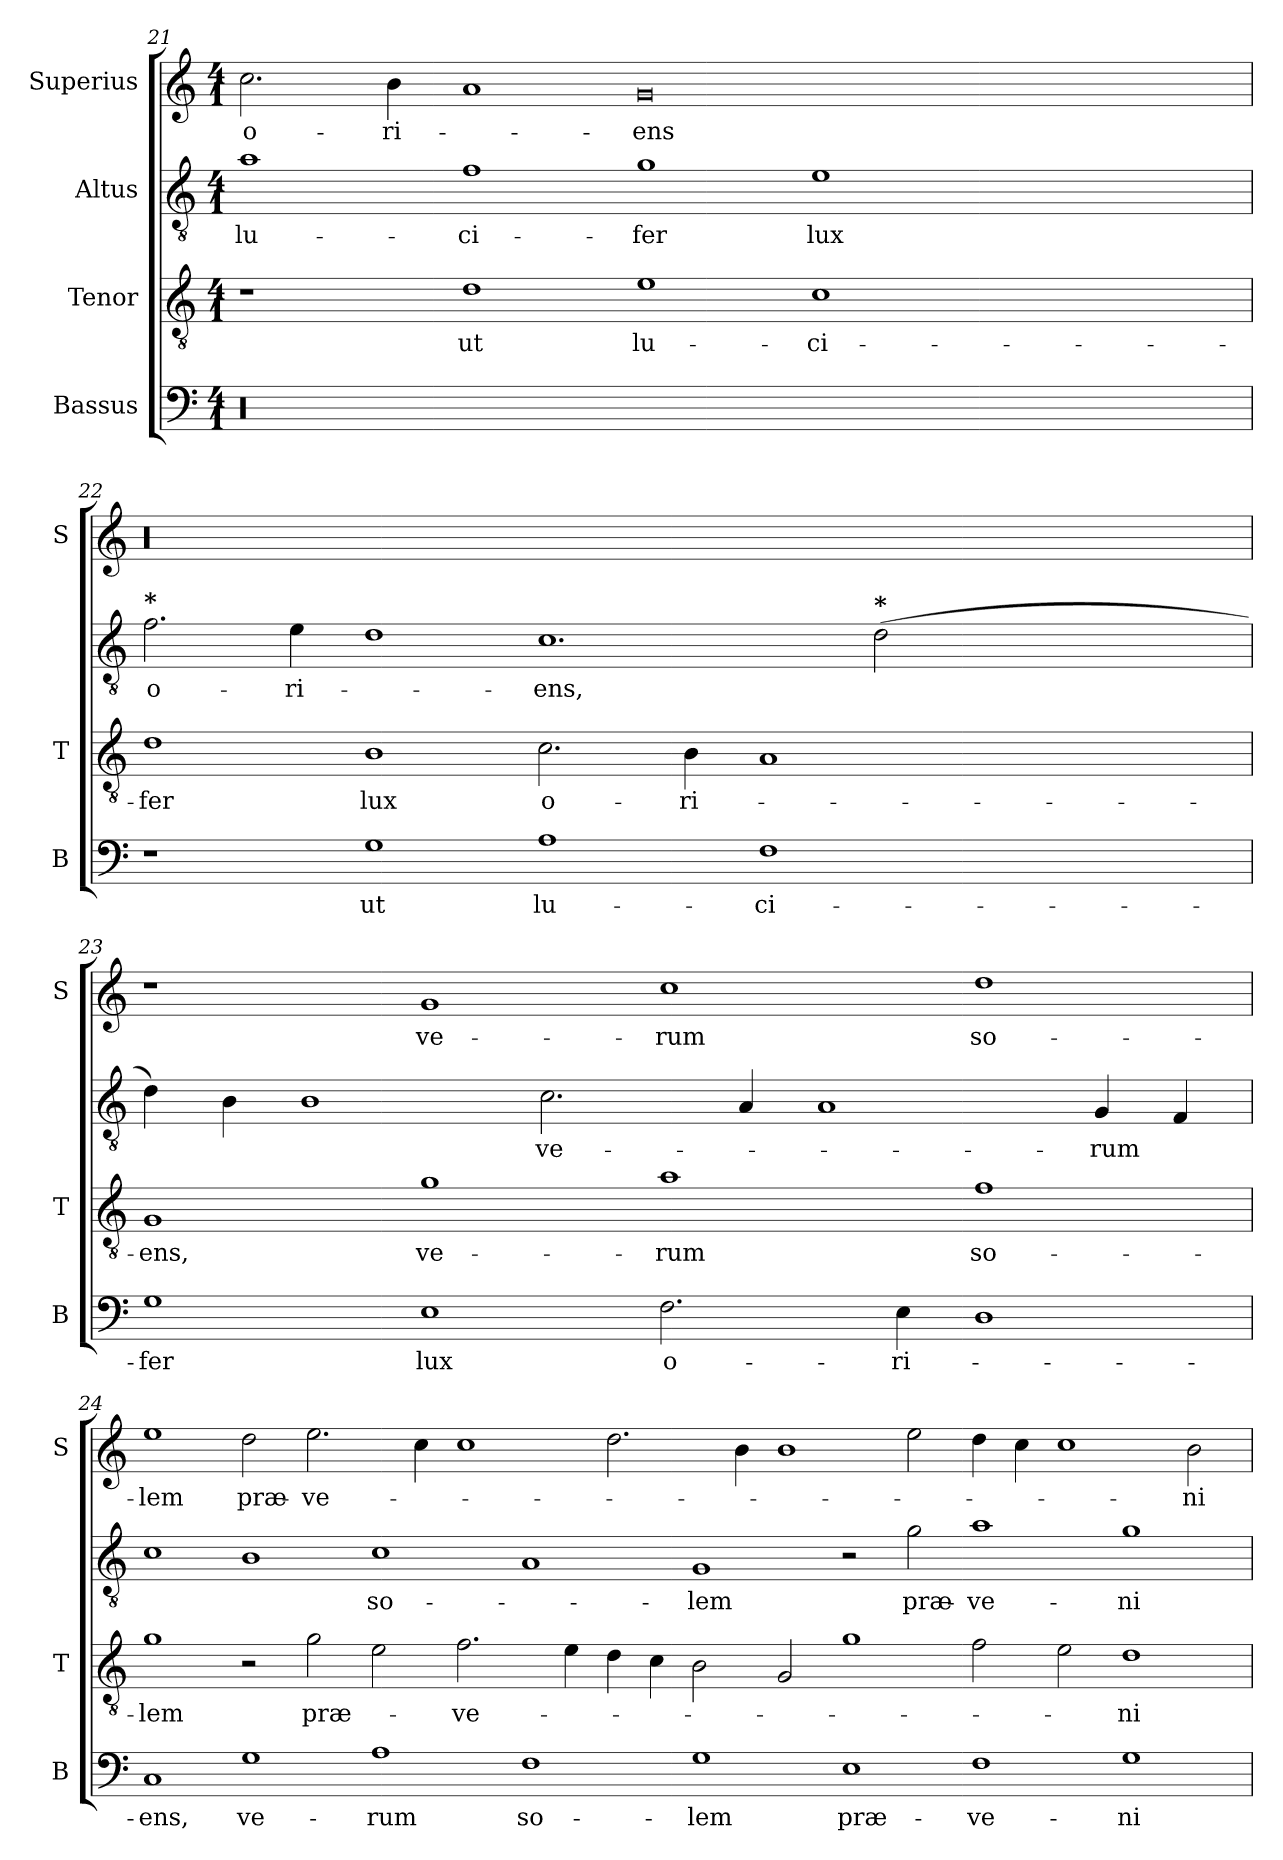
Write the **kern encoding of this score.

**kern	**text	**kern	**text	**kern	**text	**kern	**text
*part4	*part4	*part3	*part3	*part2	*part2	*part1	*part1
*staff4	*staff4	*staff3	*staff3	*staff2	*staff2	*staff1	*staff1
*I"Bassus	*	*I"Tenor	*	*I"Altus	*	*I"Superius	*
*I'B	*	*I'T	*	*	*	*I'S	*
*clefF4	*	*clefGv2	*	*clefGv2	*	*clefG2	*
*	*	*ITrd7c12	*	*ITrd7c12	*	*	*
*k[]	*	*k[]	*	*k[]	*	*k[]	*
*C:	*	*C:	*	*C:	*	*C:	*
*M4/1	*	*M4/1	*	*M4/1	*	*M4/1	*
=21	=21	=21	=21	=21	=21	=21	=21
!	!	!	!	!	!LO:LY:b	!	!LO:LY:b
00r	.	1r	.	1A	lu-	2.cc\	o-
!	!	!	!	!	!	!	!LO:LY:b
.	.	.	.	.	.	4b\	-ri-
!	!	!	!LO:LY:b	!	!LO:LY:b	!	!
.	.	1D	ut	1F	-ci-	1a	.
!	!	!	!LO:LY:b	!	!LO:LY:b	!	!LO:LY:b
.	.	1E	lu-	1G	-fer	0g	-ens
!	!	!	!LO:LY:b	!	!LO:LY:b	!	!
.	.	1C	-ci-	1E	lux	.	.
0ryy	.	0ryy	.	0ryy	.	0ryy	.
=22	=22	=22	=22	=22	=22	=22	=22
!	!	!	!	!LO:TX:a:B:t=*	!	!	!
!	!	!	!LO:LY:b	!	!LO:LY:b	!	!
1r	.	1D	-fer	2.F\	o-	00r	.
!	!	!	!	!	!LO:LY:b	!	!
.	.	.	.	4E\	-ri-	.	.
!	!LO:LY:b	!	!LO:LY:b	!	!	!	!
1G	ut	1BB	lux	1D	.	.	.
!	!LO:LY:b	!	!LO:LY:b	!	!LO:LY:b	!	!
1A	lu-	2.C\	o-	1.C	-ens,	.	.
!	!	!	!LO:LY:b	!	!	!	!
.	.	4BB\	-ri-	.	.	.	.
!	!LO:LY:b	!	!	!	!	!	!
1F	-ci-	1AA	.	.	.	.	.
!	!	!	!	!LO:TX:a:B:t=*	!	!	!
.	.	.	.	(>2D\	.	.	.
0ryy	.	0ryy	.	0ryy	.	0ryy	.
!!LO:LB:g=z
=23	=23	=23	=23	=23	=23	=23	=23
!	!LO:LY:b	!	!LO:LY:b	!	!	!	!
1G	-fer	1GG	-ens,	4D\)	.	1r	.
.	.	.	.	4BB\	.	.	.
.	.	.	.	1BB	.	.	.
!	!LO:LY:b	!	!LO:LY:b	!	!	!	!LO:LY:b
1E	lux	1G	ve-	.	.	1g	ve-
!	!	!	!	!	!LO:LY:b	!	!
.	.	.	.	2.C\	ve-	.	.
!	!LO:LY:b	!	!LO:LY:b	!	!	!	!LO:LY:b
2.F\	o-	1A	-rum	.	.	1cc	-rum
.	.	.	.	4AA/	.	.	.
.	.	.	.	1AA	.	.	.
!	!LO:LY:b	!	!	!	!	!	!
4E\	-ri-	.	.	.	.	.	.
!	!	!	!LO:LY:b	!	!	!	!LO:LY:b
1D	.	1F	so-	.	.	1dd	so-
!	!	!	!	!	!LO:LY:b	!	!
.	.	.	.	4GG/	-rum	.	.
.	.	.	.	4FF/	.	.	.
=24	=24	=24	=24	=24	=24	=24	=24
!	!LO:LY:b	!	!LO:LY:b	!	!	!	!LO:LY:b
1C	-ens,	1G	-lem	1C	.	1ee	-lem
!	!LO:LY:b	!	!	!	!	!	!LO:LY:b
1G	ve-	2r	.	1BB	.	2dd\	præ-
!	!	!	!LO:LY:b	!	!	!	!LO:LY:b
.	.	2G\	præ-	.	.	2.ee\	-ve-
!	!LO:LY:b	!	!	!	!LO:LY:b	!	!
1A	-rum	2E\	.	1C	so-	.	.
.	.	.	.	.	.	4cc\	.
!	!	!	!LO:LY:b	!	!	!	!
.	.	2.F\	-ve-	.	.	1cc	.
!	!LO:LY:b	!	!	!	!	!	!
1F	so-	.	.	1AA	.	.	.
.	.	4E\	.	.	.	.	.
.	.	4D\	.	.	.	2.dd\	.
.	.	4C\	.	.	.	.	.
!	!LO:LY:b	!	!	!	!LO:LY:b	!	!
1G	-lem	2BB\	.	1GG	-lem	.	.
.	.	.	.	.	.	4b\	.
.	.	2GG/	.	.	.	1b	.
!	!LO:LY:b	!	!	!	!	!	!
1E	præ-	1G	.	2r	.	.	.
!	!	!	!	!	!LO:LY:b	!	!
.	.	.	.	2G\	præ-	2ee\	.
!	!LO:LY:b	!	!	!	!LO:LY:b	!	!
1F	-ve-	2F\	.	1A	-ve-	4dd\	.
.	.	.	.	.	.	4cc\	.
.	.	2E\	.	.	.	1cc	.
!	!LO:LY:b	!	!LO:LY:b	!	!LO:LY:b	!	!
1G	-ni-	1D	-ni-	1G	-ni-	.	.
!	!	!	!	!	!	!	!LO:LY:b
.	.	.	.	.	.	2b\	-ni-
=	=	=	=	=	=	=	=
*-	*-	*-	*-	*-	*-	*-	*-
